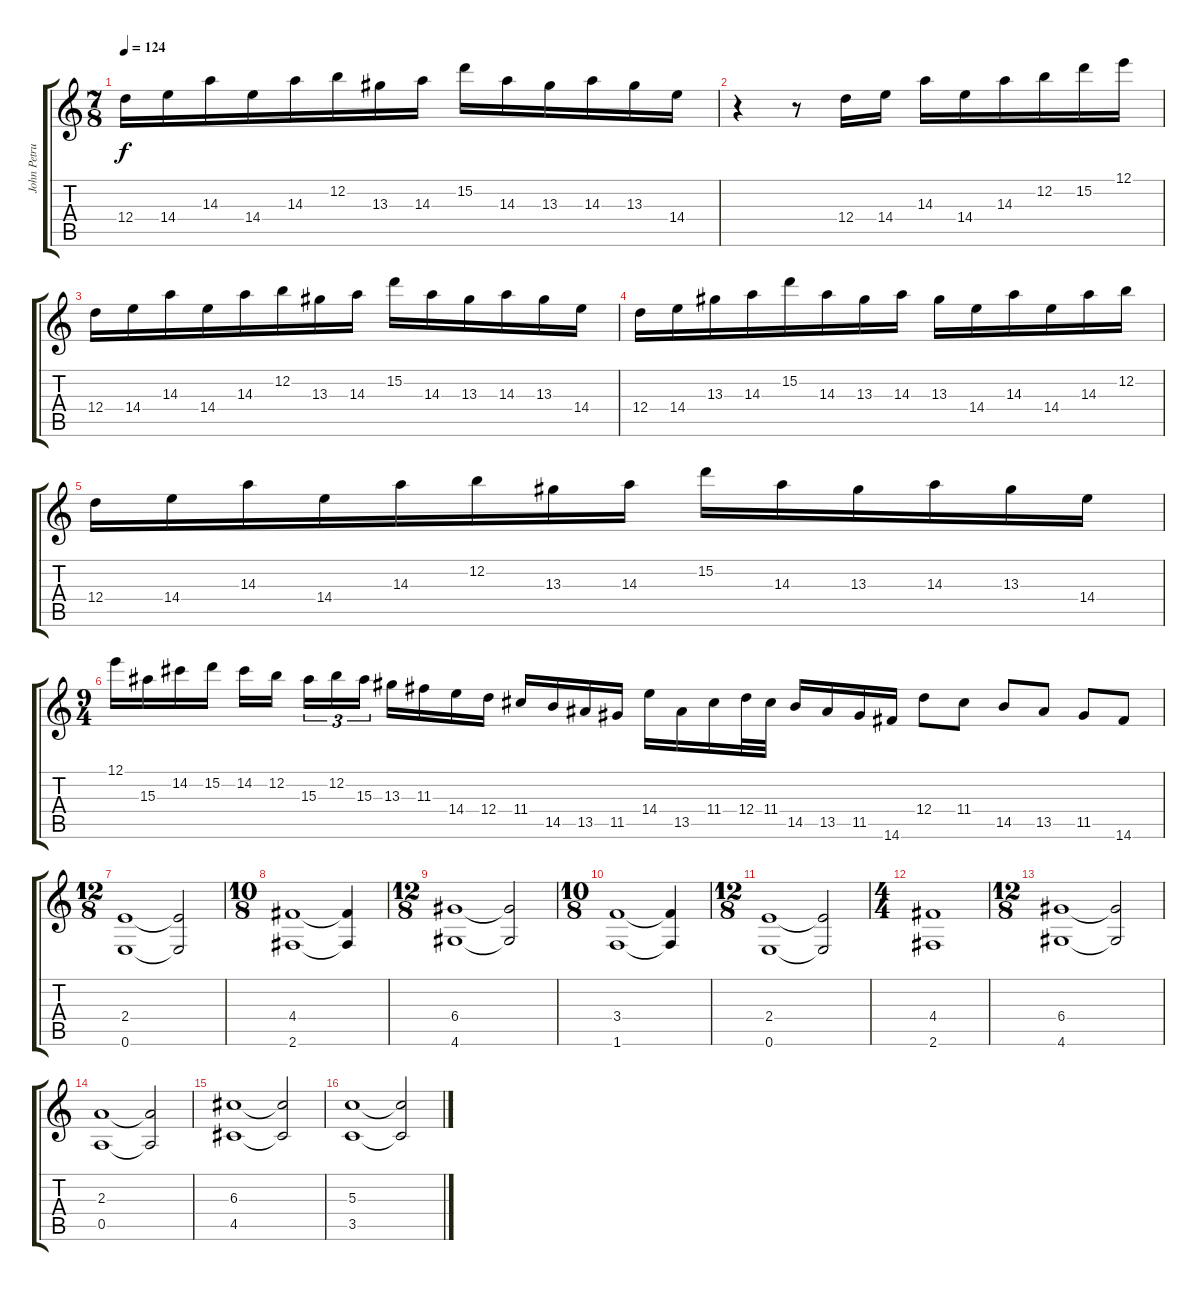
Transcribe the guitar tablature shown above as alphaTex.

\track ("John Petrucci Guitar 4" "John Petru") {instrument distortionguitar}
\staff {score tabs}
\tuning (E4 B3 G3 D3 A2 E2) {hide}
\ts (7 8)
\tempo 124
\clef g2
\ks c
12.4.16{dy f} 14.4.16 14.3.16 14.4.16 14.3.16 12.2.16 13.3.16 14.3.16 15.2.16 14.3.16 13.3.16 14.3.16 13.3.16 14.4.16 |
r.4 r.8 12.4.16 14.4.16 14.3.16 14.4.16 14.3.16 12.2.16 15.2.16 12.1.16 |
12.4.16 14.4.16 14.3.16 14.4.16 14.3.16 12.2.16 13.3.16 14.3.16 15.2.16 14.3.16 13.3.16 14.3.16 13.3.16 14.4.16 |
12.4.16 14.4.16 13.3.16 14.3.16 15.2.16 14.3.16 13.3.16 14.3.16 13.3.16 14.4.16 14.3.16 14.4.16 14.3.16 12.2.16 |
12.4.16 14.4.16 14.3.16 14.4.16 14.3.16 12.2.16 13.3.16 14.3.16 15.2.16 14.3.16 13.3.16 14.3.16 13.3.16 14.4.16 |
\ts (9 4)
12.1.16 15.3.16 14.2.16 15.2.16 14.2.16 12.2.16{beam splitsecondary} 15.3.16{tu (3 2)} 12.2.16{tu (3 2)} 15.3.16{tu (3 2) beam splitsecondary} 13.3.16 11.3.16 14.4.16 12.4.16 11.4.16 14.5.16 13.5.16 11.5.16 14.4.16 13.5.16 11.4.16 12.4.32 11.4.32 14.5.16 13.5.16 11.5.16 14.6.16 12.4.8 11.4.8 14.5.8 13.5.8 11.5.8 14.6.8 |
\ts (12 8)
(2.4 0.6).1 (2.4{t} 0.6{t}).2 |
\ts (10 8)
(4.4 2.6).1 (4.4{t} 2.6{t}).4 |
\ts (12 8)
(6.4 4.6).1 (6.4{t} 4.6{t}).2 |
\ts (10 8)
(3.4 1.6).1 (3.4{t} 1.6{t}).4 |
\ts (12 8)
(2.4 0.6).1 (2.4{t} 0.6{t}).2 |
\ts (4 4)
(4.4 2.6).1 |
\ts (12 8)
(6.4 4.6).1 (6.4{t} 4.6{t}).2 |
(2.3 0.5).1 (2.3{t} 0.5{t}).2 |
(6.3 4.5).1 (6.3{t} 4.5{t}).2 |
(5.3 3.5).1 (5.3{t} 3.5{t}).2
